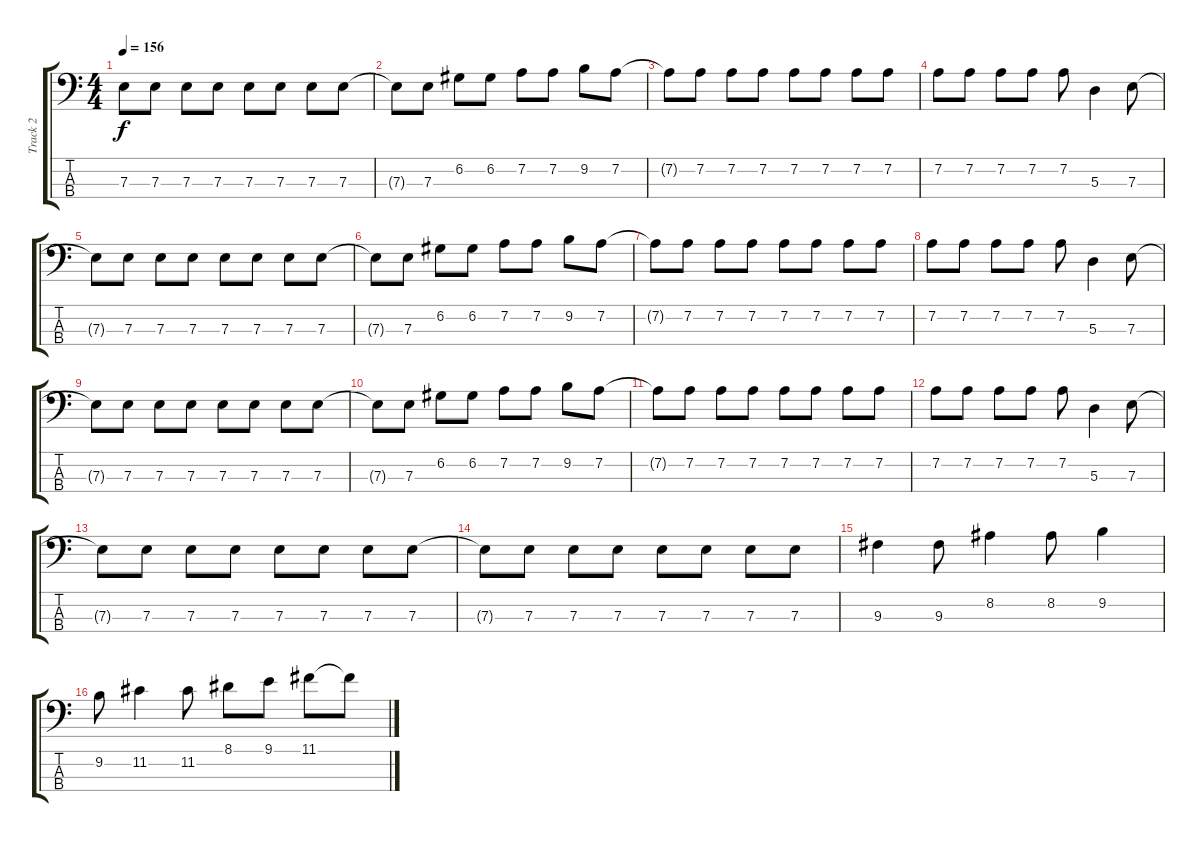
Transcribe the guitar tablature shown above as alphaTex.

\track ("Track 2" "Track 2") {instrument electricbassfinger}
\staff {score tabs}
\tuning (G2 D2 A1 E1) {hide}
\ts (4 4)
\tempo 156
\clef f4
\ks c
7.3{t}.8{dy f} 7.3.8 7.3.8 7.3.8 7.3.8 7.3.8 7.3.8 7.3.8 |
7.3{t}.8 7.3.8 6.2.8 6.2.8 7.2.8 7.2.8 9.2.8 7.2.8 |
7.2{t}.8 7.2.8 7.2.8 7.2.8 7.2.8 7.2.8 7.2.8 7.2.8 |
7.2.8 7.2.8 7.2.8 7.2.8 7.2.8 5.3.4 7.3.8 |
7.3{t}.8 7.3.8 7.3.8 7.3.8 7.3.8 7.3.8 7.3.8 7.3.8 |
7.3{t}.8 7.3.8 6.2.8 6.2.8 7.2.8 7.2.8 9.2.8 7.2.8 |
7.2{t}.8 7.2.8 7.2.8 7.2.8 7.2.8 7.2.8 7.2.8 7.2.8 |
7.2.8 7.2.8 7.2.8 7.2.8 7.2.8 5.3.4 7.3.8 |
7.3{t}.8 7.3.8 7.3.8 7.3.8 7.3.8 7.3.8 7.3.8 7.3.8 |
7.3{t}.8 7.3.8 6.2.8 6.2.8 7.2.8 7.2.8 9.2.8 7.2.8 |
7.2{t}.8 7.2.8 7.2.8 7.2.8 7.2.8 7.2.8 7.2.8 7.2.8 |
7.2.8 7.2.8 7.2.8 7.2.8 7.2.8 5.3.4 7.3.8 |
7.3{t}.8 7.3.8 7.3.8 7.3.8 7.3.8 7.3.8 7.3.8 7.3.8 |
7.3{t}.8 7.3.8 7.3.8 7.3.8 7.3.8 7.3.8 7.3.8 7.3.8 |
9.3.4 9.3.8 8.2.4 8.2.8 9.2.4 |
9.2.8 11.2.4 11.2.8 8.1.8 9.1.8 11.1.8 11.1{t}.8
